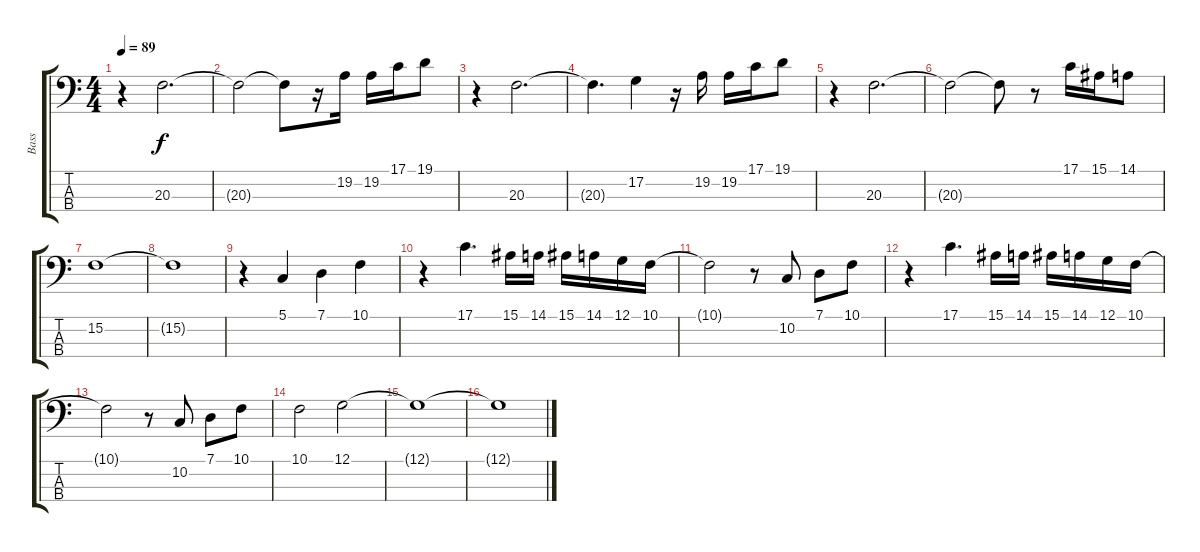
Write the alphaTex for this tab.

\track ("Bass" "Bass") {instrument pad4choir}
\staff {score tabs}
\tuning (G2 D2 A1 E1) {hide}
\ts (4 4)
\tempo 89
\clef f4
\ks c
r.4{dy f} 20.3.2{d} |
20.3{t}.2 20.3{t}.8 r.16 19.2.16 19.2.16 17.1.16 19.1.8 |
r.4 20.3.2{d} |
20.3{t}.4{d} 17.2.4 r.16 19.2.16 19.2.16 17.1.16 19.1.8 |
r.4 20.3.2{d} |
20.3{t}.2 20.3{t}.8 r.8 17.1.16 15.1.16 14.1.8 |
15.2.1 |
15.2{t}.1 |
r.4 5.1.4 7.1.4 10.1.4 |
r.4 17.1.4{d} 15.1.16 14.1.16 15.1.16 14.1.16 12.1.16 10.1.16 |
10.1{t}.2 r.8 10.2.8 7.1.8 10.1.8 |
r.4 17.1.4{d} 15.1.16 14.1.16 15.1.16 14.1.16 12.1.16 10.1.16 |
10.1{t}.2 r.8 10.2.8 7.1.8 10.1.8 |
10.1.2 12.1.2 |
12.1{t}.1 |
12.1{t}.1
